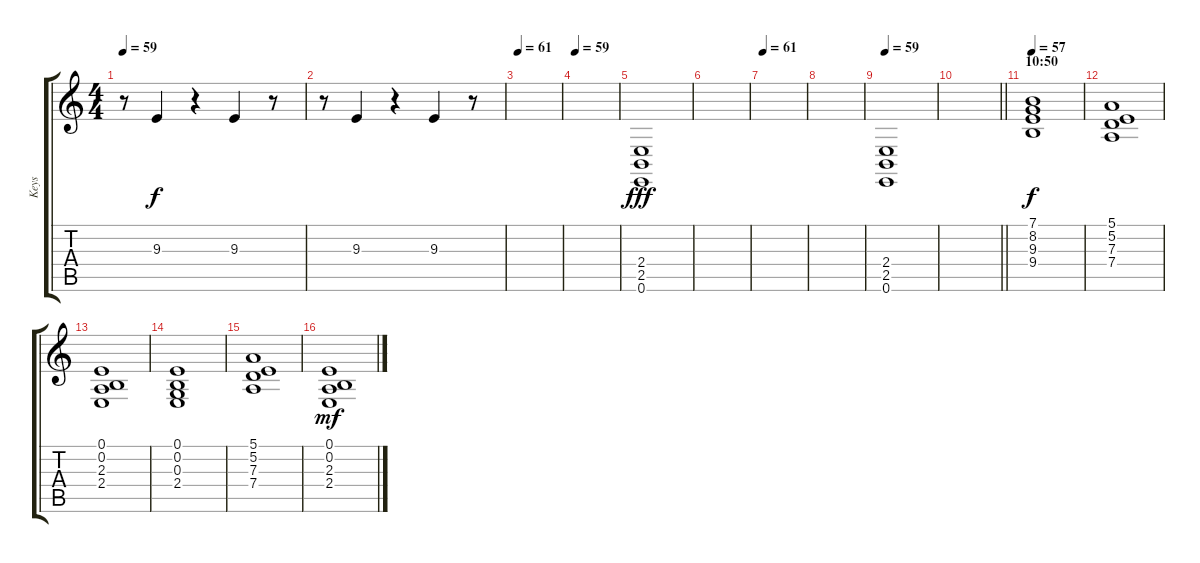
\track ("Keys" "Keys") {instrument fx6goblins}
\staff {score tabs}
\tuning (E4 B3 G3 D3 A2 E2) {hide}
\ts (4 4)
\tempo 59
\clef g2
\ks c
r.8{dy f} 9.3.4 r.4 9.3.4 r.8 |
r.8 9.3.4 r.4 9.3.4 r.8 |
\tempo 61
|
\tempo 59
|
(2.4 2.5 0.6).1{dy fff instrument brightacousticpiano} |
|
\tempo 61
|
|
\tempo 59
(2.4 2.5 0.6).1 |
\barLineRight lightlight
|
\section ("" "10:50")
\tempo 57
(7.1 8.2 9.3 9.4).1{dy f volume 9 instrument stringensemble1} |
(5.1 5.2 7.3 7.4).1 |
(0.1 0.2 2.3 2.4).1 |
(0.1 0.2 0.3 2.4).1 |
(5.1 5.2 7.3 7.4).1 |
(0.1 0.2 2.3 2.4).1{dy mf}
